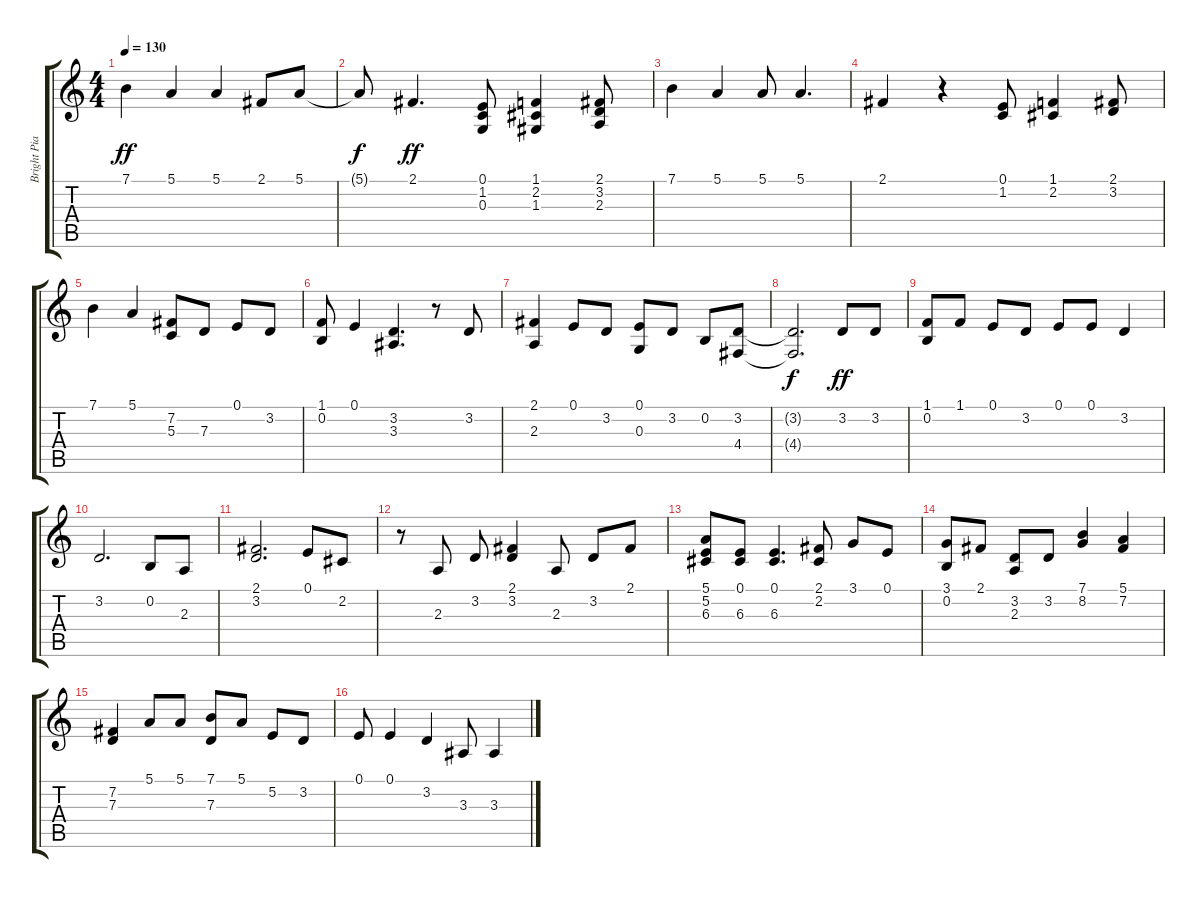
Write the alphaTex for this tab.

\track ("Bright Piano" "Bright Pia") {instrument brightacousticpiano}
\staff {score tabs}
\tuning (E4 B3 G3 D3 A2 E2) {hide}
\ts (4 4)
\tempo 130
\clef g2
\ks c
7.1.4{dy ff} 5.1.4 5.1.4 2.1.8 5.1.8 |
5.1{t}.8{dy f} 2.1.4{d dy ff} (0.1 1.2 0.3).8 (1.1 2.2 1.3).4 (2.1 3.2 2.3).8 |
7.1.4 5.1.4 5.1.8 5.1.4{d} |
2.1.4 r.4 (0.1 1.2).8 (1.1 2.2).4 (2.1 3.2).8 |
7.1.4 5.1.4 (7.2 5.3).8 7.3.8 0.1.8 3.2.8 |
(1.1 0.2).8 0.1.4 (3.2 3.3).4{d} r.8 3.2.8 |
(2.1 2.3).4 0.1.8 3.2.8 (0.1 0.3).8 3.2.8 0.2.8 (3.2 4.4).8 |
(3.2{t} 4.4{t}).2{d dy f} 3.2.8{dy ff} 3.2.8 |
(1.1 0.2).8 1.1.8 0.1.8 3.2.8 0.1.8 0.1.8 3.2.4 |
3.2.2{d} 0.2.8 2.3.8 |
(2.1 3.2).2{d} 0.1.8 2.2.8 |
r.8 2.3.8 3.2.8 (2.1 3.2).4 2.3.8 3.2.8 2.1.8 |
(5.1 5.2 6.3).8 (0.1 6.3).8 (0.1 6.3).4{d} (2.1 2.2).8 3.1.8 0.1.8 |
(3.1 0.2).8 2.1.8 (3.2 2.3).8 3.2.8 (7.1 8.2).4 (5.1 7.2).4 |
(7.2 7.3).4 5.1.8 5.1.8 (7.1 7.3).8 5.1.8 5.2.8 3.2.8 |
0.1.8 0.1.4 3.2.4 3.3.8 3.3.4
